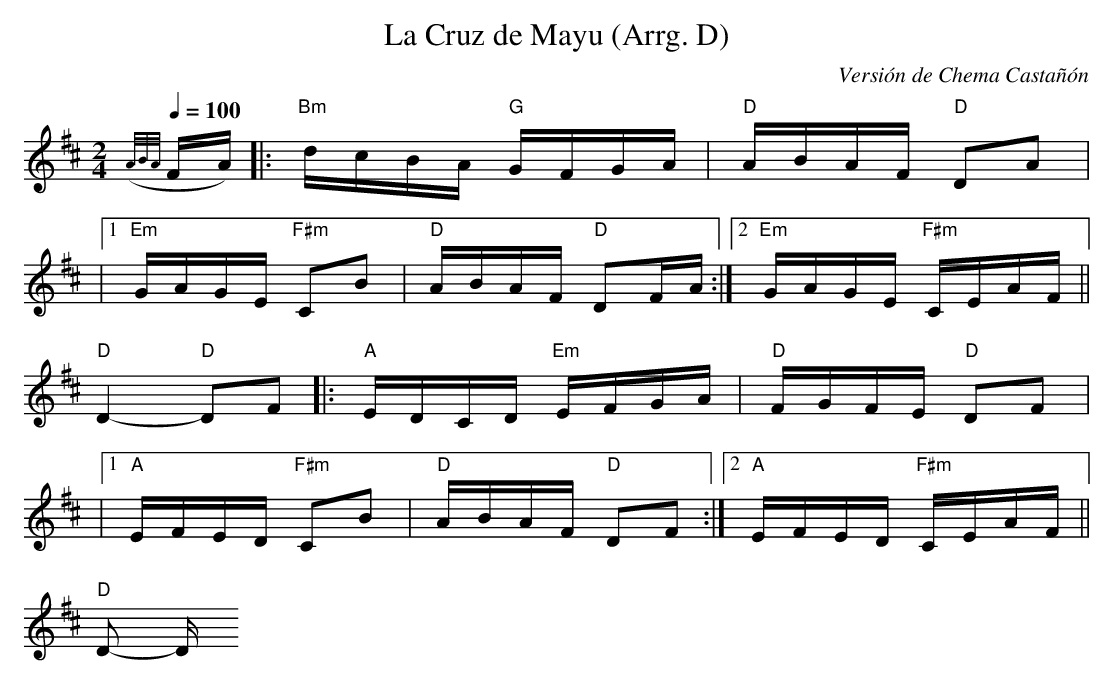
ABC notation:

X:1
T:La Cruz de Mayu (Arrg. D)
C:Versión de Chema Castañón
M:2/4
L:1/16
Q:1/4=100
K:D
({A/2B/2A/2} FA)|:"Bm"dcBA "G"GFGA|"D"ABAF "D"D2A2|
|[1 "Em"GAGE "F#m"C2B2|"D"ABAF "D"D2FA:|[2 "Em"GAGE "F#m"CEAF||
"D"D4- "D"D2F2|:"A"EDCD "Em"EFGA|"D"FGFE "D"D2F2|
|[1 "A"EFED "F#m"C2B2|"D"ABAF "D"D2F2:|[2 "A"EFED "F#m"CEAF||
"D"D2- D
